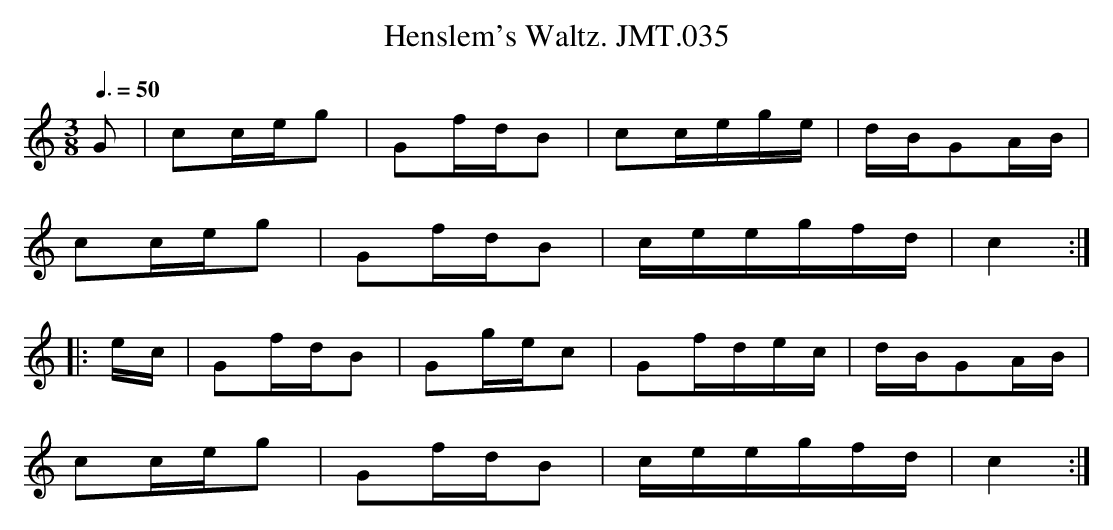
X:1
T:Henslem's Waltz. JMT.035
M:3/8
L:1/16
Q:3/8=50
K:C
G2|c2ceg2|G2fdB2|c2cege|dBG2AB|
c2ceg2|G2fdB2|ceegfd|c4:|
|:ec|G2fdB2|G2gec2|G2fdec|dBG2AB|
c2ceg2|G2fdB2|ceegfd|c4:|
